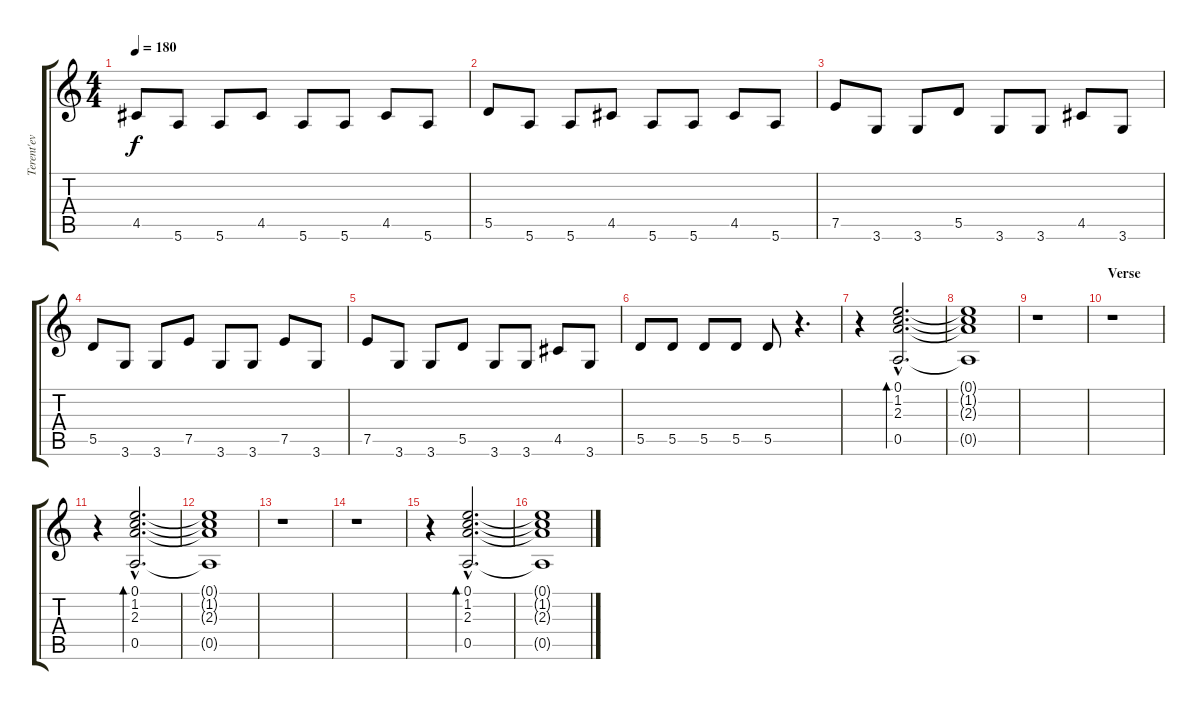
\track ("Terent'ev" "Terent'ev") {instrument distortionguitar}
\staff {score tabs}
\tuning (E4 B3 G3 D3 A2 E2) {hide}
\ts (4 4)
\tempo 180
\clef g2
\ks c
4.5.8{dy f} 5.6.8 5.6.8 4.5.8 5.6.8 5.6.8 4.5.8 5.6.8 |
5.5.8 5.6.8 5.6.8 4.5.8 5.6.8 5.6.8 4.5.8 5.6.8 |
7.5.8 3.6.8 3.6.8 5.5.8 3.6.8 3.6.8 4.5.8 3.6.8 |
5.5.8 3.6.8 3.6.8 7.5.8 3.6.8 3.6.8 7.5.8 3.6.8 |
7.5.8 3.6.8 3.6.8 5.5.8 3.6.8 3.6.8 4.5.8 3.6.8 |
5.5.8 5.5.8 5.5.8 5.5.8 5.5.8 r.4{d} |
r.4{volume 16 balance 10 instrument acousticguitarsteel} (0.1{hac} 1.2{hac} 2.3{hac} 0.5{hac}).2{d bd 120} |
(0.1{t} 1.2{t} 2.3{t} 0.5{t}).1 |
r.1 |
\section ("" "Verse")
r.1 |
r.4 (0.1{hac} 1.2{hac} 2.3{hac} 0.5{hac}).2{d bd 120} |
(0.1{t} 1.2{t} 2.3{t} 0.5{t}).1 |
r.1 |
r.1 |
r.4 (0.1{hac} 1.2{hac} 2.3{hac} 0.5{hac}).2{d bd 120} |
(0.1{t} 1.2{t} 2.3{t} 0.5{t}).1
